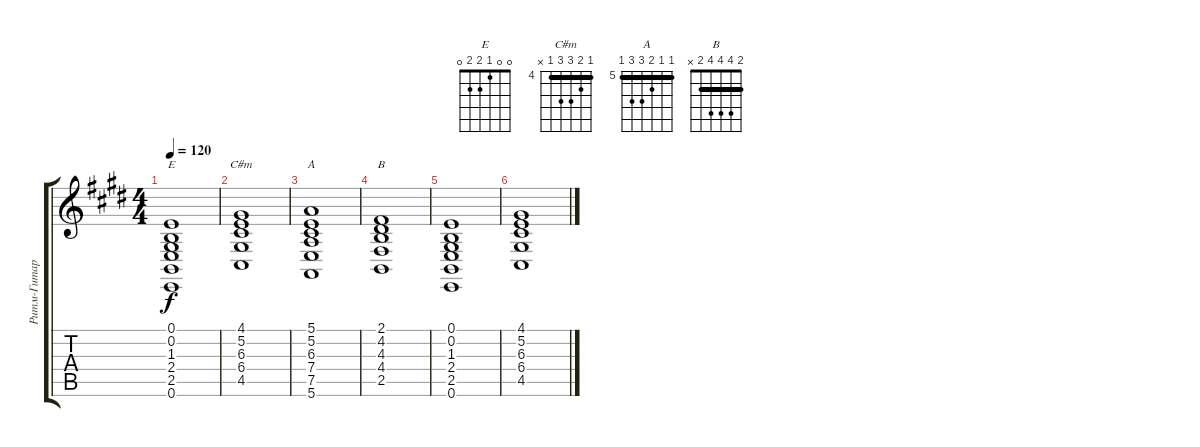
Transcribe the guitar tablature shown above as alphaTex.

\track ("Ритм-Гитара (Бой)" "Ритм-Гитар") {instrument orchestralharp}
\staff {score tabs}
\tuning (E4 B3 G3 D3 A2 E2) {hide}
\chord ("E" 0 0 1 2 2 0)
\chord ("C#m" 4 5 6 6 4 x) {firstfret 4 barre 4}
\chord ("A" 5 5 6 7 7 5) {firstfret 5 barre 5}
\chord ("B" 2 4 4 4 2 x) {barre 2}
\ts (4 4)
\tempo 120
\clef g2
\ks e
(0.1 0.2 1.3 2.4 2.5 0.6).1{ch "E" dy f} |
(4.1 5.2 6.3 6.4 4.5).1{ch "C#m"} |
(5.1 5.2 6.3 7.4 7.5 5.6).1{ch "A"} |
(2.1 4.2 4.3 4.4 2.5).1{ch "B"} |
(0.1 0.2 1.3 2.4 2.5 0.6).1 |
(4.1 5.2 6.3 6.4 4.5).1
